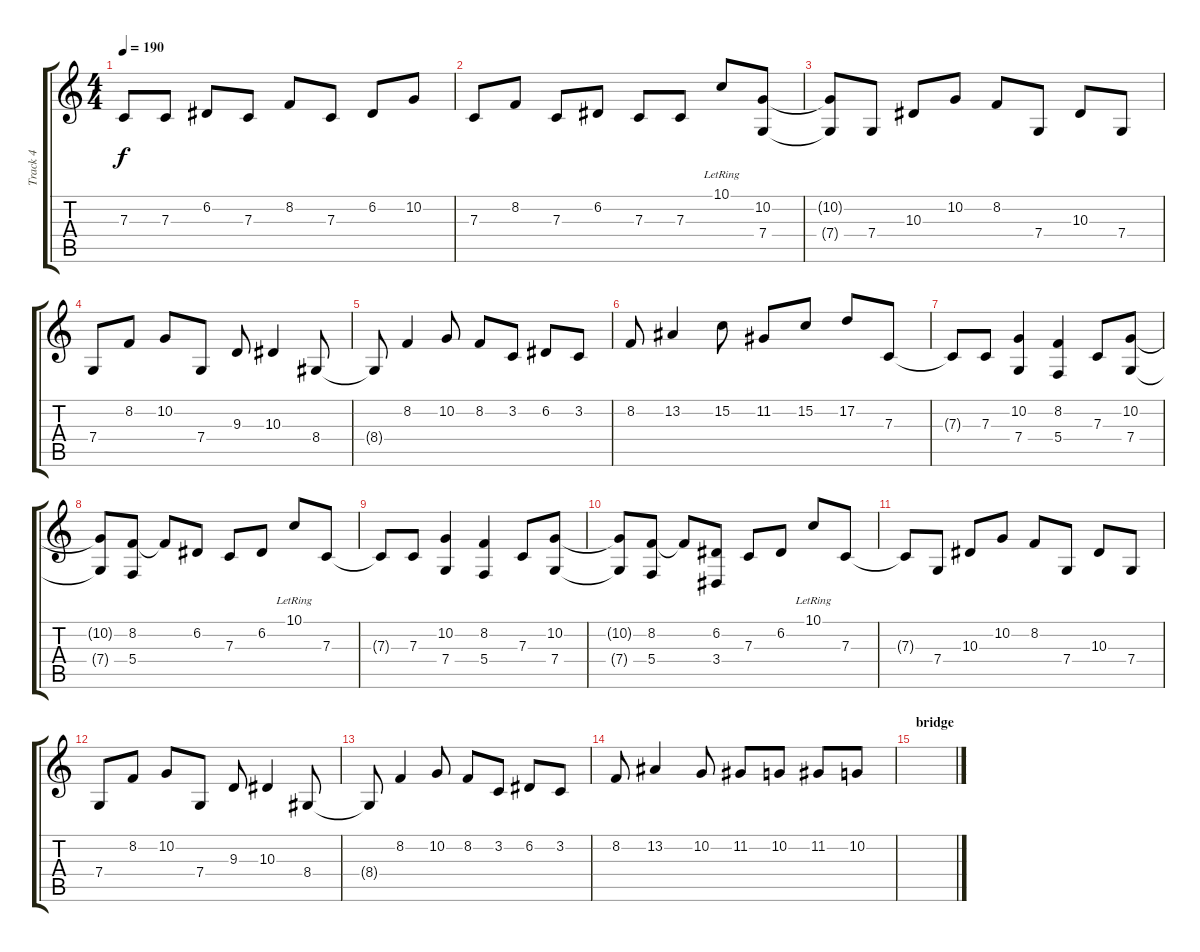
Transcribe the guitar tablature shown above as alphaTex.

\track ("Track 4" "Track 4") {instrument lead3calliope}
\staff {score tabs}
\tuning (D4 A3 F3 C3 G2 C2) {hide}
\ts (4 4)
\tempo 190
\clef g2
\ks c
7.3{t}.8{dy f} 7.3.8 6.2.8 7.3.8 8.2.8 7.3.8 6.2.8 10.2.8 |
7.3.8 8.2.8 7.3.8 6.2.8 7.3.8 7.3.8 10.1{lr}.8 (10.2 7.4).8 |
(10.2{t} 7.4{t}).8 7.4.8 10.3.8 10.2.8 8.2.8 7.4.8 10.3.8 7.4.8 |
7.4.8 8.2.8 10.2.8 7.4.8 9.3.8 10.3.4 8.4.8 |
8.4{t}.8 8.2.4 10.2.8 8.2.8 3.2.8 6.2.8 3.2.8 |
8.2.8 13.2.4 15.2.8 11.2.8 15.2.8 17.2.8 7.3.8 |
7.3{t}.8 7.3.8 (10.2 7.4).4 (8.2 5.4).4 7.3.8 (10.2 7.4).8 |
(10.2{t} 7.4{t}).8 (8.2 5.4).8 8.2{t}.8 6.2.8 7.3.8 6.2.8 10.1{lr}.8 7.3.8 |
7.3{t}.8 7.3.8 (10.2 7.4).4 (8.2 5.4).4 7.3.8 (10.2 7.4).8 |
(10.2{t} 7.4{t}).8 (8.2 5.4).8 8.2{t}.8 (6.2 3.4).8 7.3.8 6.2.8 10.1{lr}.8 7.3.8 |
7.3{t}.8 7.4.8 10.3.8 10.2.8 8.2.8 7.4.8 10.3.8 7.4.8 |
7.4.8 8.2.8 10.2.8 7.4.8 9.3.8 10.3.4 8.4.8 |
8.4{t}.8 8.2.4 10.2.8 8.2.8 3.2.8 6.2.8 3.2.8 |
8.2.8 13.2.4 10.2.8 11.2.8 10.2.8 11.2.8 10.2.8 |
\section ("" "bridge")
